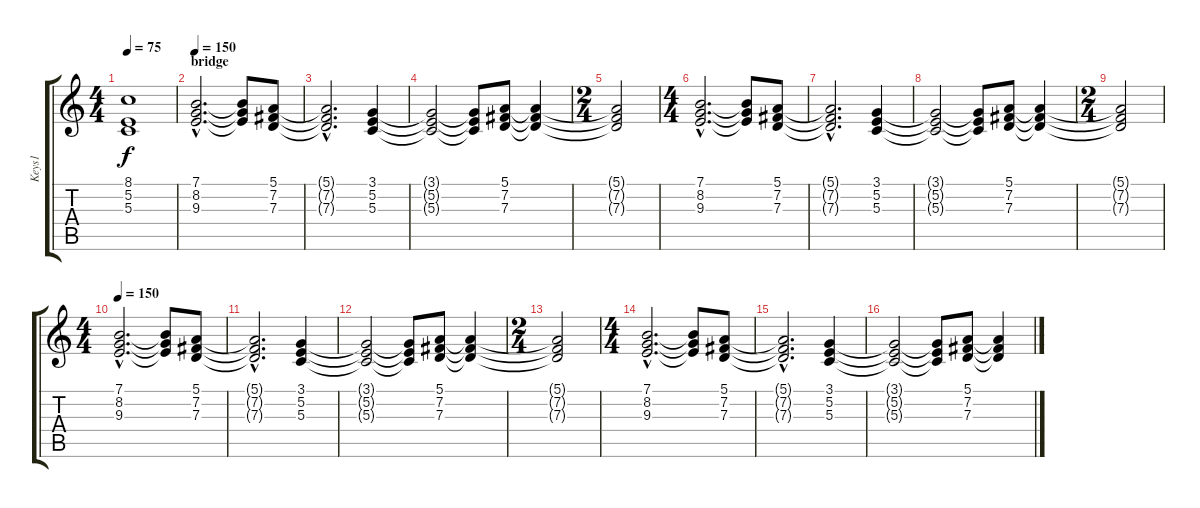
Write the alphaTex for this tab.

\track ("Keys1" "Keys1") {instrument synthstrings1}
\staff {score tabs}
\tuning (E4 B3 G3 D3 A2 E2) {hide}
\ts (4 4)
\tempo 75
\clef g2
\ks c
(8.1 5.2 5.3).1{dy f} |
\section ("" "bridge")
\tempo 150
(7.1{hac} 8.2{hac} 9.3{hac}).2{d volume 11 instrument synthstrings1} (7.1{t} 8.2{t} 9.3{t}).8 (5.1 7.2 7.3).8 |
(5.1{hac t} 7.2{hac t} 7.3{hac t}).2{d} (3.1 5.2 5.3).4 |
(3.1{t} 5.2{t} 5.3{t}).2 (3.1{t} 5.2{t} 5.3{t}).8 (5.1 7.2 7.3).8 (5.1{t} 7.2{t} 7.3{t}).4 |
\ts (2 4)
(5.1{t} 7.2{t} 7.3{t}).2 |
\ts (4 4)
(7.1{hac} 8.2{hac} 9.3{hac}).2{d} (7.1{t} 8.2{t} 9.3{t}).8 (5.1 7.2 7.3).8 |
(5.1{hac t} 7.2{hac t} 7.3{hac t}).2{d} (3.1 5.2 5.3).4 |
(3.1{t} 5.2{t} 5.3{t}).2 (3.1{t} 5.2{t} 5.3{t}).8 (5.1 7.2 7.3).8 (5.1{t} 7.2{t} 7.3{t}).4 |
\ts (2 4)
(5.1{t} 7.2{t} 7.3{t}).2 |
\ts (4 4)
\tempo 150
(7.1{hac} 8.2{hac} 9.3{hac}).2{d instrument stringensemble1} (7.1{t} 8.2{t} 9.3{t}).8 (5.1 7.2 7.3).8 |
(5.1{hac t} 7.2{hac t} 7.3{hac t}).2{d} (3.1 5.2 5.3).4 |
(3.1{t} 5.2{t} 5.3{t}).2 (3.1{t} 5.2{t} 5.3{t}).8 (5.1 7.2 7.3).8 (5.1{t} 7.2{t} 7.3{t}).4 |
\ts (2 4)
(5.1{t} 7.2{t} 7.3{t}).2 |
\ts (4 4)
(7.1{hac} 8.2{hac} 9.3{hac}).2{d} (7.1{t} 8.2{t} 9.3{t}).8 (5.1 7.2 7.3).8 |
(5.1{hac t} 7.2{hac t} 7.3{hac t}).2{d} (3.1 5.2 5.3).4 |
(3.1{t} 5.2{t} 5.3{t}).2 (3.1{t} 5.2{t} 5.3{t}).8 (5.1 7.2 7.3).8 (5.1{t} 7.2{t} 7.3{t}).4
